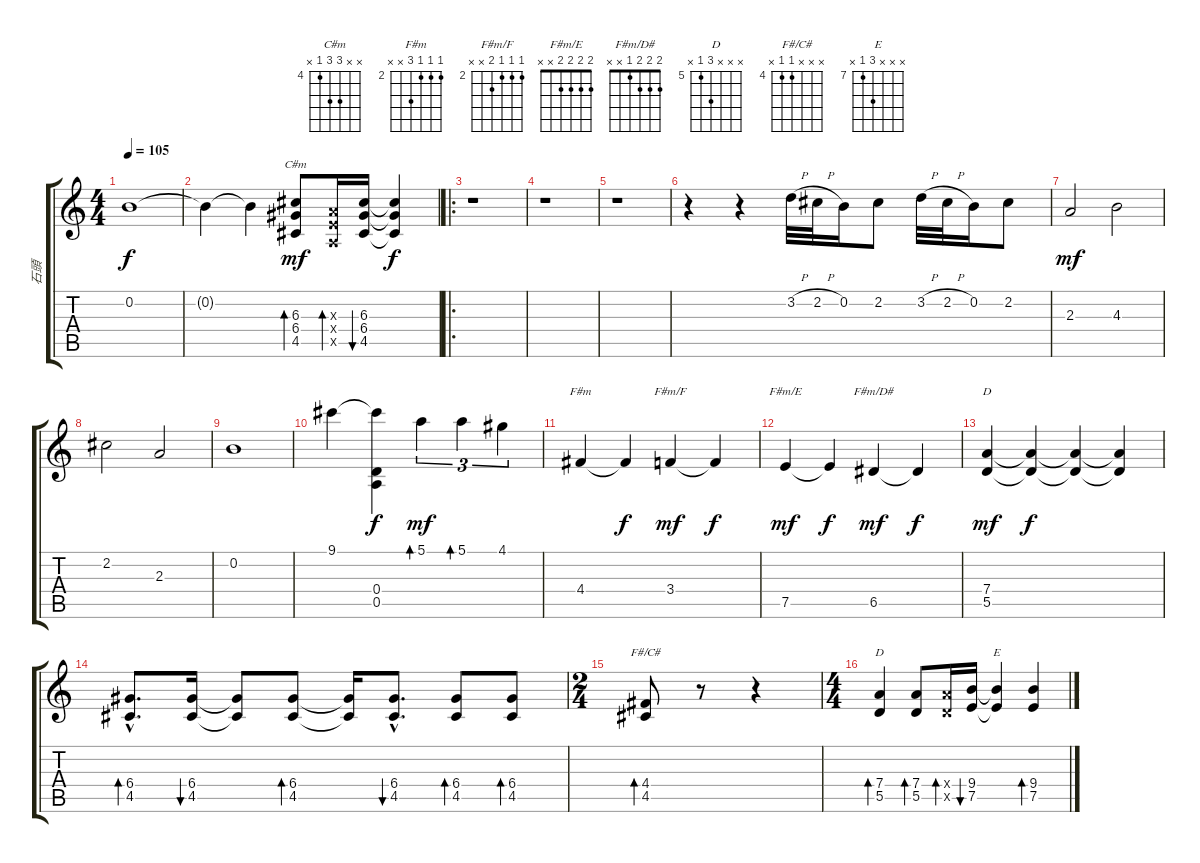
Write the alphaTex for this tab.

\track ("石頭" "石頭") {instrument distortionguitar}
\staff {score tabs}
\tuning (E4 B3 G3 D3 A2 E2) {hide}
\chord ("C#m" x x 6 6 4 x) {firstfret 4}
\chord ("F#m" 2 2 2 4 x x) {firstfret 2}
\chord ("F#m/F" 2 2 2 3 x x) {firstfret 2}
\chord ("F#m/E" 2 2 2 2 x x)
\chord ("F#m/D#" 2 2 2 1 x x)
\chord ("D" x x 7 7 5 x) {firstfret 5}
\chord ("F#/C#" x x x 4 4 x) {firstfret 4}
\chord ("D" x x x 7 5 x) {firstfret 5}
\chord ("E" x x x 9 7 x) {firstfret 7}
\ts (4 4)
\tempo 105
\clef g2
\ks c
0.2.1{dy f} |
0.2{t}.4 0.2{t}.4 (6.3 6.4 4.5).8{bd 60 ch "C#m" dy mf} (2.3{x} 2.4{x} 0.5{x}).16{bd 60} (6.3 6.4 4.5).16{bu 60} (6.3{t} 6.4{t} 4.5{t}).4{dy f} |
\ro
r.1 |
r.1 |
r.1 |
r.4 r.4 3.2{h}.32 2.2{h}.32 0.2.16 2.2.8 3.2{h}.32 2.2{h}.32 0.2.16 2.2.8 |
2.3.2{dy mf} 4.3.2 |
2.2.2 2.3.2 |
0.2.1 |
9.1.4 (9.1{t} 0.4 0.5).4{dy f} 5.1.4{tu (3 2) bd 60 dy mf} 5.1.4{tu (3 2) bd 60} 4.1.4{tu (3 2)} |
4.4.4{ch "F#m"} 4.4{t}.4{dy f} 3.4.4{ch "F#m/F" dy mf} 3.4{t}.4{dy f} |
7.5.4{ch "F#m/E" dy mf} 7.5{t}.4{dy f} 6.5.4{ch "F#m/D#" dy mf} 6.5{t}.4{dy f} |
(7.4 5.5).4{ch "D" dy mf} (7.4{t} 5.5{t}).4{dy f} (7.4{t} 5.5{t}).4 (7.4{t} 5.5{t}).4 |
(6.4{hac} 4.5{hac}).8{d bd 60} (6.4 4.5).16{bu 60} (6.4{t} 4.5{t}).8 (6.4 4.5).8{bd 60} (6.4{t} 4.5{t}).16 (6.4{hac} 4.5{hac}).8{d bu 60} (6.4 4.5).8{bd 60} (6.4 4.5).8{bd 60} |
\ts (2 4)
(4.4 4.5).8{bd 60 ch "F#/C#"} r.8 r.4 |
\ts (4 4)
(7.4 5.5).4{bd 60 ch "D"} (7.4 5.5).8{bd 60} (7.4{x} 5.5{x}).16{bd 60} (9.4 7.5).16{bu 60} (9.4{t} 7.5{t}).4{ch "E"} (9.4 7.5).4{bd 60}
